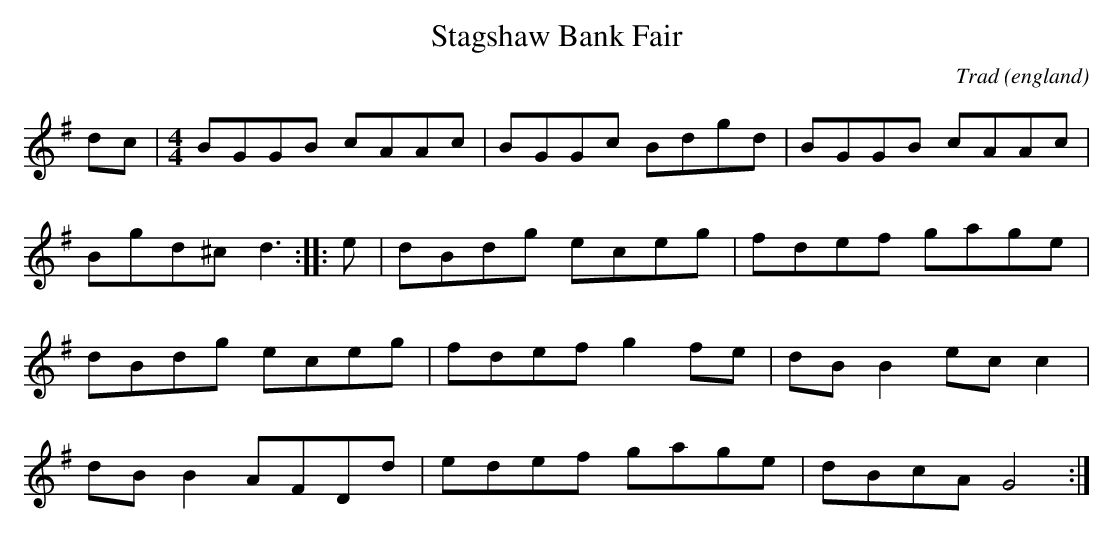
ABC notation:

X:1
T:Stagshaw Bank Fair
O:england
C:Trad
M:4/4l
K:G
dc|\
M:4/4
BGGB cAAc| BGGc Bdgd | BGGB cAAc| Bgd^c d3::e| dBdg eceg| fdef gage|\
dBdg eceg|fdef g2 fe| dBB2 ec c2| dB B2 AFDd| edef gage| dBcA G4:|
